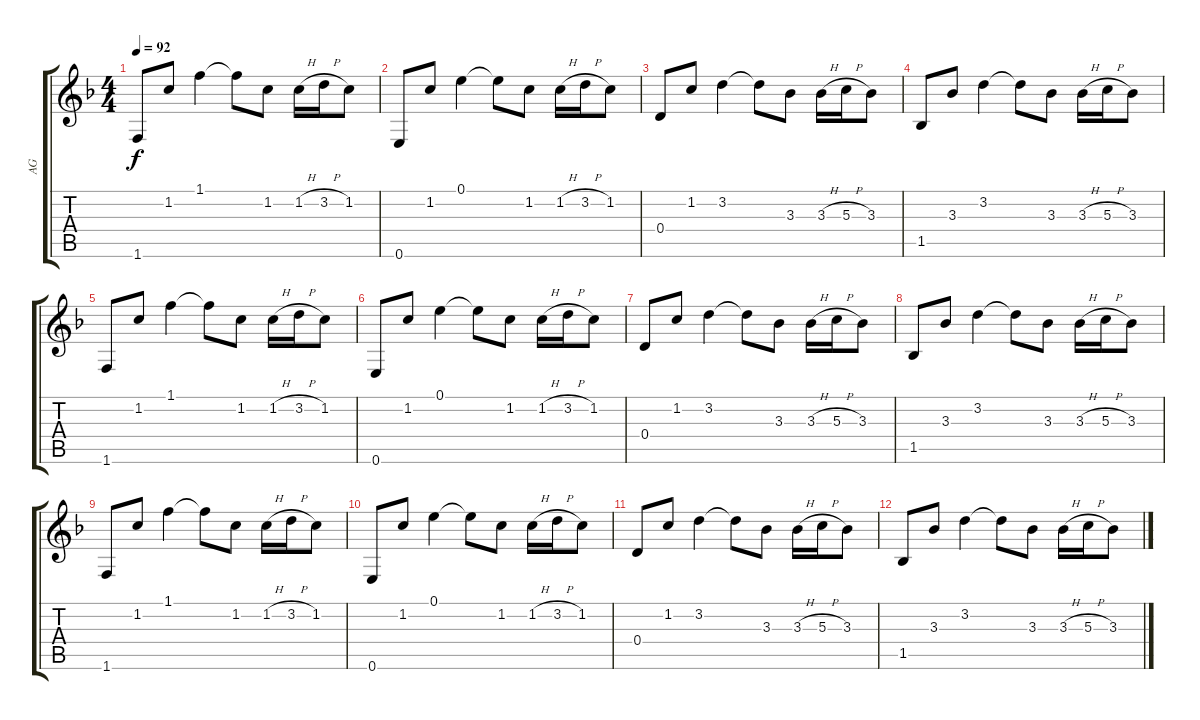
\track ("AG" "AG") {instrument acousticguitarnylon}
\staff {score tabs}
\tuning (E4 B3 G3 D3 A2 E2) {hide}
\ts (4 4)
\tempo 92
\clef g2
\ks f
1.6.8{dy f instrument acousticguitarnylon} 1.2.8 1.1.4 1.1{t}.8 1.2.8 1.2{h}.16 3.2{h}.16 1.2.8 |
0.6.8 1.2.8 0.1.4 0.1{t}.8 1.2.8 1.2{h}.16 3.2{h}.16 1.2.8 |
0.4.8 1.2.8 3.2.4 3.2{t}.8 3.3.8 3.3{h}.16 5.3{h}.16 3.3.8 |
1.5.8 3.3.8 3.2.4 3.2{t}.8 3.3.8 3.3{h}.16 5.3{h}.16 3.3.8 |
1.6.8 1.2.8 1.1.4 1.1{t}.8 1.2.8 1.2{h}.16 3.2{h}.16 1.2.8 |
0.6.8 1.2.8 0.1.4 0.1{t}.8 1.2.8 1.2{h}.16 3.2{h}.16 1.2.8 |
0.4.8 1.2.8 3.2.4 3.2{t}.8 3.3.8 3.3{h}.16 5.3{h}.16 3.3.8 |
1.5.8 3.3.8 3.2.4 3.2{t}.8 3.3.8 3.3{h}.16 5.3{h}.16 3.3.8 |
1.6.8 1.2.8 1.1.4 1.1{t}.8 1.2.8 1.2{h}.16 3.2{h}.16 1.2.8 |
0.6.8 1.2.8 0.1.4 0.1{t}.8 1.2.8 1.2{h}.16 3.2{h}.16 1.2.8 |
0.4.8 1.2.8 3.2.4 3.2{t}.8 3.3.8 3.3{h}.16 5.3{h}.16 3.3.8 |
1.5.8 3.3.8 3.2.4 3.2{t}.8 3.3.8 3.3{h}.16 5.3{h}.16 3.3.8
